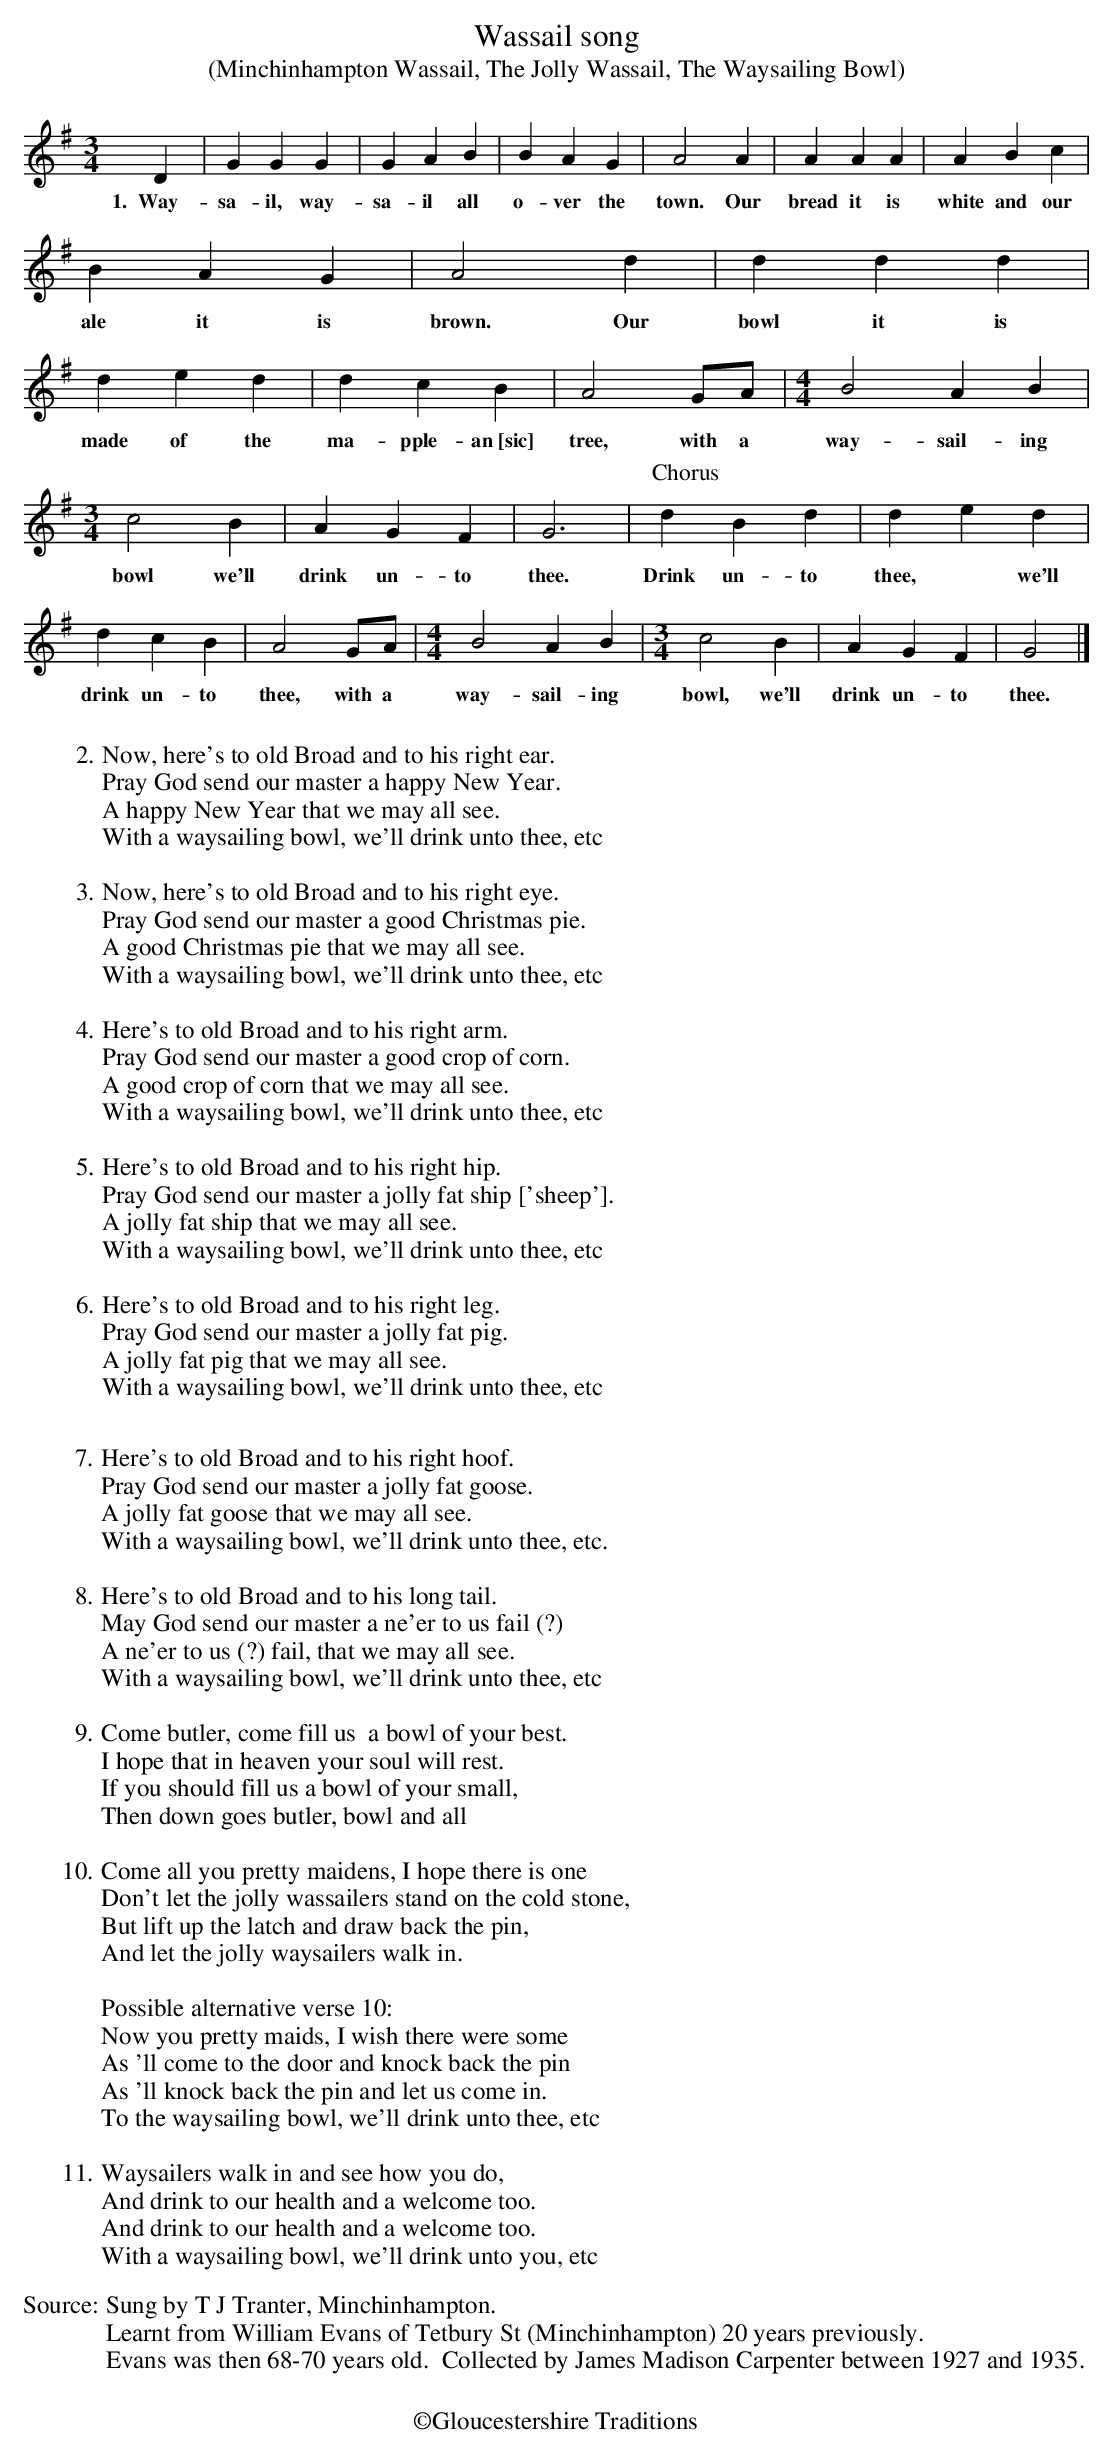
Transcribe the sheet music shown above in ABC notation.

X:1
T: Wassail song
T:(Minchinhampton Wassail, The Jolly Wassail, The Waysailing Bowl)
M: 3/4
L:  1/4
K: G
D|GGG|GAB|BAG|A2A|AAA|ABc|
w:1.~~Way-sa-il, way-sa-il all o-ver the town. Our bread it is white and our
BAG|A2d|ddd|ded|dcB|A2G/A/|[M:4/4]B2AB|
w:ale it is brown.  Our bowl it is made of the ma-pple-an~[sic] tree, with a way-sail-ing
[M:3/4]c2B|AGF|G3|[P:Chorus]dBd|d-ed|
w:bowl we'll drink un-to thee.  Drink un-to thee,* we'll
dcB|A2G/A/|[M:4/4]B2AB|[M:3/4]c2B|AGF|G2|]
w:drink un-to thee, with a way-sail-ing bowl, we'll drink un-to thee.
W:
W:2. Now, here's to old Broad and to his right ear.
W:Pray God send our master a happy New Year.
W:A happy New Year that we may all see.
W:With a waysailing bowl, we'll drink unto thee, etc
W:
W:3. Now, here's to old Broad and to his right eye.
W:Pray God send our master a good Christmas pie.
W:A good Christmas pie that we may all see.
W:With a waysailing bowl, we'll drink unto thee, etc
W:
W:4. Here's to old Broad and to his right arm.
W:Pray God send our master a good crop of corn.
W:A good crop of corn that we may all see.
W:With a waysailing bowl, we'll drink unto thee, etc
W:
W:5.  Here's to old Broad and to his right hip.
W:Pray God send our master a jolly fat ship ['sheep'].
W:A jolly fat ship that we may all see.
W:With a waysailing bowl, we'll drink unto thee, etc
W:
W:6. Here's to old Broad and to his right leg.
W:Pray God send our master a jolly fat pig.
W:A jolly fat pig that we may all see.
W:With a waysailing bowl, we'll drink unto thee, etc
W:
W:7. Here's to old Broad and to his right hoof.
W:Pray God send our master a jolly fat goose.
W:A jolly fat goose that we may all see.
W:With a waysailing bowl, we'll drink unto thee, etc.
W:
W:8.  Here's to old Broad and to his long tail.
W:May God send our master a ne'er to us fail (?)
W:A ne'er to us (?) fail, that we may all see.
W:With a waysailing bowl, we'll drink unto thee, etc
W:
W:9. Come butler, come fill us  a bowl of your best.
W:I hope that in heaven your soul will rest.
W:If you should fill us a bowl of your small,
W:Then down goes butler, bowl and all
W:
W:10. Come all you pretty maidens, I hope there is one
W:Don't let the jolly wassailers stand on the cold stone,
W:But lift up the latch and draw back the pin,
W:And let the jolly waysailers walk in.
W:
W:Possible alternative verse 10:
W:Now you pretty maids, I wish there were some
W:As 'll come to the door and knock back the pin
W:As 'll knock back the pin and let us come in.
W:To the waysailing bowl, we'll drink unto thee, etc
W:
W:11. Waysailers walk in and see how you do,
W:And drink to our health and a welcome too.
W:And drink to our health and a welcome too.
W:With a waysailing bowl, we'll drink unto you, etc
W:
